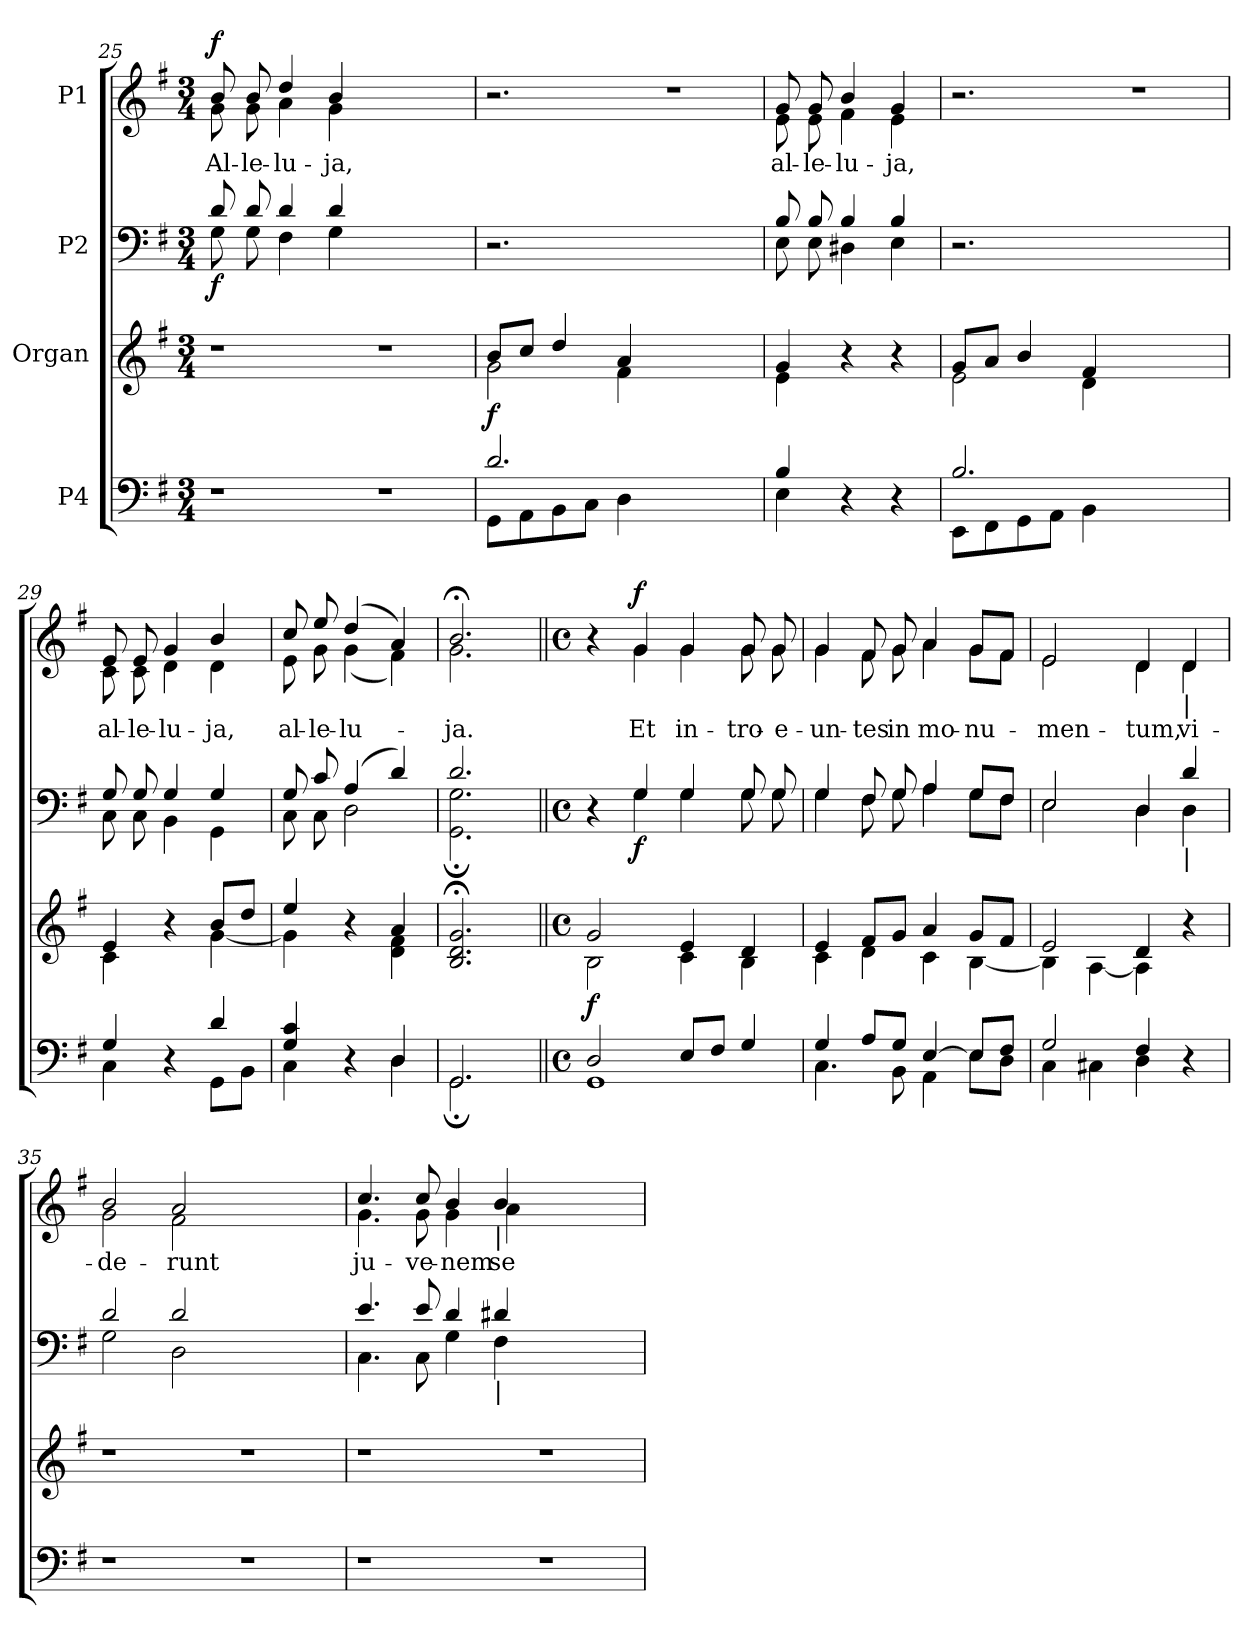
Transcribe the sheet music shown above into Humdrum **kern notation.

**kern	**kern	**dynam	**kern	**dynam	**kern	**text	**dynam
*part4	*part3	*part3	*part2	*part2	*part1	*part1	*part1
*staff4	*staff3	*staff3	*staff2	*staff2	*staff1	*staff1	*staff1
*I"P4	*I"Organ	*	*I"P2	*	*I"P1	*	*
!!LO:LB:g=z
*clefF4	*clefG2	*	*clefF4	*	*clefG2	*	*
*k[f#]	*k[f#]	*	*k[f#]	*	*k[f#]	*	*
*G:	*G:	*	*G:	*	*G:	*	*
*M3/4	*M3/4	*	*M3/4	*	*M3/4	*	*
=25	=25	=25	=25	=25	=25	=25	=25
!LO:N:vis=1	!LO:N:vis=1	!	!	!	!	!	!
*	*	*	*^	*	*	*	*
!	!	!	!	!	!	!	!LO:LY:b:color=#000000	!
*	*	*	*	*	*	*^	*	*
2.r	2.r	.	8di/	8Gi\	f	8bi/	8gi\	Al-	f
!	!	!	!	!	!	!	!	!LO:LY:b:color=#000000	!
.	.	.	8di/	8Gi\	.	8bi/	8gi\	-le-	.
!	!	!	!	!	!	!	!	!LO:LY:b:color=#000000	!
.	.	.	4di/	4F#i\	.	4ddi/	4ai\	-lu-	.
!	!	!	!	!	!	!	!	!LO:LY:b:color=#000000	!
.	.	.	4di/	4Gi\	.	4bi/	4gi\	-ja,	.
!LO:N:vis=1	!LO:N:vis=1	!	!	!	!	!	!	!	!
2.r	2.r	.	2.ryy	2.ryy	.	2.ryy	2.ryy	.	.
=26	=26	=26	=26	=26	=26	=26	=26	=26	=26
*^	*^	*	*	*	*	*	*	*	*
!	!	!	!	!	!LO:N:vis=1	!	!	!LO:N:vis=1	!	!	!
*	*	*	*	*	*v	*v	*	*	*	*	*
*	*	*	*	*	*	*	*v	*v	*	*
2.di/	8GGi\L	8bi/L	2gi\	f	2.r	.	2.r	.	.
.	8AAi\	8cci/J	.	.	.	.	.	.	.
.	8BBi\	4ddi/	.	.	.	.	.	.	.
.	8Ci\J	.	.	.	.	.	.	.	.
.	4Di\	4ai/	4f#i\	.	.	.	.	.	.
!	!	!	!	!	!	!	!LO:N:vis=1	!	!
2.ryy	2.ryy	2.ryy	2.ryy	.	2.ryy	.	2.r	.	.
=27	=27	=27	=27	=27	=27	=27	=27	=27	=27
*	*	*	*	*	*^	*	*	*	*
!	!	!	!	!	!	!	!	!	!LO:LY:b:color=#000000	!
*	*	*	*	*	*	*	*	*^	*	*
4Bi/	4Ei\	4gi/	4ei\	.	8Bi/	8Ei\	.	8gi/	8ei\	al-	.
!	!	!	!	!	!	!	!	!	!	!LO:LY:b:color=#000000	!
.	.	.	.	.	8Bi/	8Ei\	.	8gi/	8ei\	-le-	.
!	!	!	!	!	!	!	!	!	!	!LO:LY:b:color=#000000	!
4r	4ryy	4r	4ryy	.	4Bi/	4D#Xi\	.	4bi/	4f#i\	-lu-	.
!	!	!	!	!	!	!	!	!	!	!LO:LY:b:color=#000000	!
4r	4ryy	4r	4ryy	.	4Bi/	4Ei\	.	4gi/	4ei\	-ja,	.
=28	=28	=28	=28	=28	=28	=28	=28	=28	=28	=28	=28
!	!	!	!	!	!LO:N:vis=1	!	!	!LO:N:vis=1	!	!	!
*	*	*	*	*	*v	*v	*	*	*	*	*
*	*	*	*	*	*	*	*v	*v	*	*
2.Bi/	8EEi\L	8gi/L	2ei\	.	2.r	.	2.r	.	.
.	8FF#i\	8ai/J	.	.	.	.	.	.	.
.	8GGi\	4bi/	.	.	.	.	.	.	.
.	8AAi\J	.	.	.	.	.	.	.	.
.	4BBi\	4f#i/	4di\	.	.	.	.	.	.
!	!	!	!	!	!	!	!LO:N:vis=1	!	!
2.ryy	2.ryy	2.ryy	2.ryy	.	2.ryy	.	2.r	.	.
=29	=29	=29	=29	=29	=29	=29	=29	=29	=29
*	*	*	*	*	*^	*	*	*	*
!	!	!	!	!	!	!	!	!	!LO:LY:b:color=#000000	!
*	*	*	*	*	*	*	*	*^	*	*
4Gi/	4Ci\	4ei/	4ci\	.	8Gi/	8Ci\	.	8ei/	8ci\	al-	.
!	!	!	!	!	!	!	!	!	!	!LO:LY:b:color=#000000	!
.	.	.	.	.	8Gi/	8Ci\	.	8ei/	8ci\	-le-	.
!	!	!	!	!	!	!	!	!	!	!LO:LY:b:color=#000000	!
4r	4ryy	4r	4ryy	.	4Gi/	4BBi\	.	4gi/	4di\	-lu-	.
!	!	!	!	!	!	!	!	!	!	!LO:LY:b:color=#000000	!
4di/	8GGi\L	8bi/L	[<4gi\	.	4Gi/	4GGi\	.	4bi/	4di\	-ja,	.
.	8BBi\J	8ddi/J	.	.	.	.	.	.	.	.	.
=30	=30	=30	=30	=30	=30	=30	=30	=30	=30	=30	=30
!	!	!	!	!	!	!	!	!	!	!LO:LY:b:color=#000000	!
4Gi/ 4ci	4Ci\	4eei/	4gi\]	.	8Gi/	8Ci\	.	8cci/	8ei\	al-	.
!	!	!	!	!	!	!	!	!	!	!LO:LY:b:color=#000000	!
.	.	.	.	.	8ci/	8Ci\	.	8eei/	8gi\	-le-	.
!	!	!	!	!	!	!	!	!	!	!LO:LY:b:color=#000000	!
4r	4ryy	4r	4ryy	.	(4Ai/	2Di\	.	(4ddi/	(4gi\	-lu-	.
4Di/	4Di\	4ai/	4di\ 4f#i	.	4di/)	.	.	4ai/)	4f#i\)	.	.
*	*	*v	*v	*	*	*	*	*	*	*	*
=31	=31	=31	=31	=31	=31	=31	=31	=31	=31	=31
*	*	*^	*	*	*	*	*	*	*	*
!	!	!	!	!	!	!	!	!	!	!LO:LY:b:color=#000000	!
*	*	*v	*v	*	*	*	*	*	*	*	*
2.GGi/	2.GG;i\	2.Bi/; 2.di; 2.gi;	.	2.di/	2.GGi\; 2.Gi;	.	2.b;i/	2.gi\	-ja.	.
!!LO:PB:g=z	!!
=32||	=32||	=32||	=32||	=32||	=32||	=32||	=32||	=32||	=32||	=32||
*M4/4	*	*M4/4	*	*M4/4	*	*	*M4/4	*	*	*
*met(c)	*	*met(c)	*	*met(c)	*	*	*met(c)	*	*	*
*	*	*^	*	*	*	*	*	*	*	*
2Di/	1GGi	2gi/	2Bi\	f	4r	4ryy	.	4r	4ryy	.	.
!	!	!	!	!	!	!	!	!	!	!LO:LY:b:color=#000000	!
.	.	.	.	.	4Gi/	4Gi\	f	4gi/	4gi\	Et	f
!	!	!	!	!	!	!	!	!	!	!LO:LY:b:color=#000000	!
8Ei/L	.	4ei/	4ci\	.	4Gi/	4Gi\	.	4gi/	4gi\	in-	.
8F#i/J	.	.	.	.	.	.	.	.	.	.	.
!	!	!	!	!	!	!	!	!	!	!LO:LY:b:color=#000000	!
4Gi/	.	4di/	4Bi\	.	8Gi/	8Gi\	.	8gi/	8gi\	-tro-	.
!	!	!	!	!	!	!	!	!	!	!LO:LY:b:color=#000000	!
.	.	.	.	.	8Gi/	8Gi\	.	8gi/	8gi\	-e-	.
=33	=33	=33	=33	=33	=33	=33	=33	=33	=33	=33	=33
!	!	!	!	!	!	!	!	!	!	!LO:LY:b:color=#000000	!
4Gi/	4.Ci\	4ei/	4ci\	.	4Gi/	4Gi\	.	4gi/	4gi\	-un-	.
!	!	!	!	!	!	!	!	!	!	!LO:LY:b:color=#000000	!
8Ai/L	.	8f#i/L	4di\	.	8F#i/	8F#i\	.	8f#i/	8f#i\	-tes	.
!	!	!	!	!	!	!	!	!	!	!LO:LY:b:color=#000000	!
8Gi/J	8BBi\	8gi/J	.	.	8Gi/	8Gi\	.	8gi/	8gi\	in	.
!	!	!	!	!	!	!	!	!	!	!LO:LY:b:color=#000000	!
[>4Ei/	4AAi\	4ai/	4ci\	.	4Ai/	4Ai\	.	4ai/	4ai\	mo-	.
!	!	!	!	!	!	!	!	!	!	!LO:LY:b:color=#000000	!
8Ei/L]	8Ei\L	8gi/L	[<4Bi\	.	8Gi/L	8Gi\L	.	8gi/L	8gi\L	-nu-	.
8F#i/J	8Di\J	8f#i/J	.	.	8F#i/J	8F#i\J	.	8f#i/J	8f#i\J	.	.
=34	=34	=34	=34	=34	=34	=34	=34	=34	=34	=34	=34
!	!	!	!	!	!	!	!	!	!	!LO:LY:b:color=#000000	!
2Gi/	4Ci\	2ei/	4Bi\]	.	2Ei/	2Ei\	.	2ei/	2ei\	-men-	.
.	4C#Xi\	.	[<4Ai\	.	.	.	.	.	.	.	.
!	!	!	!	!	!	!	!	!	!	!LO:LY:b:color=#000000	!
4F#i/	4Di\	4di/	4Ai\]	.	4Di/	4Di\	.	4di/	4di\	-tum,	.
!	!	!	!	!	!	!	!	!LO:TX:b:t=|	!	!	!
!	!	!	!	!	!LO:TX:b:t=|	!	!	!	!	!	!
!	!	!	!	!	!	!	!	!	!	!LO:LY:b:color=#000000	!
4r	4ryy	4r	4ryy	.	4di/	4Di\	.	4di/	4di\	vi-	.
*v	*v	*	*	*	*	*	*	*	*	*	*
*	*v	*v	*	*	*	*	*	*	*	*
=35	=35	=35	=35	=35	=35	=35	=35	=35	=35
*^	*^	*	*	*	*	*	*	*	*
!	!	!	!	!	!	!	!	!	!	!LO:LY:b:color=#000000	!
*v	*v	*	*	*	*	*	*	*	*	*	*
*	*v	*v	*	*	*	*	*	*	*	*
1r	1r	.	2di/	2Gi\	.	2bi/	2gi\	-de-	.
!	!	!	!	!	!	!	!	!LO:LY:b:color=#000000	!
.	.	.	2di/	2Di\	.	2ai/	2f#i\	-runt	.
1r	1r	.	1ryy	1ryy	.	1ryy	1ryy	.	.
=36	=36	=36	=36	=36	=36	=36	=36	=36	=36
!	!	!	!	!	!	!	!	!LO:LY:b:color=#000000	!
1r	1r	.	4.ei/	4.Ci\	.	4.cci/	4.gi\	ju-	.
!	!	!	!	!	!	!	!	!LO:LY:b:color=#000000	!
.	.	.	8ei/	8Ci\	.	8cci/	8gi\	-ve-	.
!	!	!	!	!	!	!	!	!LO:LY:b:color=#000000	!
.	.	.	4di/	4Gi\	.	4bi/	4gi\	-nem	.
!	!	!	!	!	!	!LO:TX:b:t=|	!	!	!
!	!	!	!LO:TX:b:t=|	!	!	!	!	!	!
!	!	!	!	!	!	!	!	!LO:LY:b:color=#000000	!
.	.	.	4d#Xi/	4F#i\	.	4bi/	4ai\	se-	.
1r	1r	.	1ryy	1ryy	.	1ryy	1ryy	.	.
*	*	*	*v	*v	*	*	*	*	*
*	*	*	*	*	*v	*v	*	*
=	=	=	=	=	=	=	=
*-	*-	*-	*-	*-	*-	*-	*-
